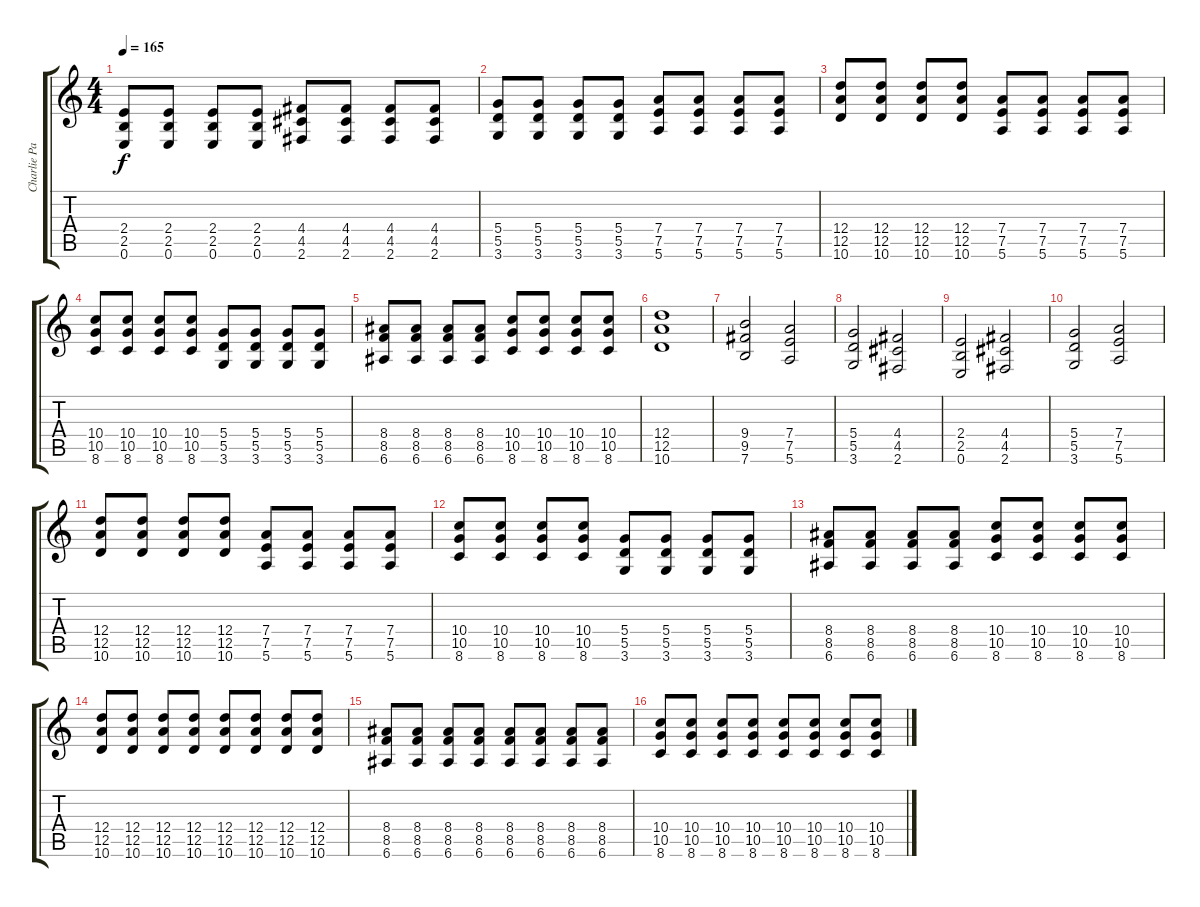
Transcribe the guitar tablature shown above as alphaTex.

\track ("Charlie Parra Ritmica" "Charlie Pa") {instrument distortionguitar}
\staff {score tabs}
\tuning (E4 B3 G3 D3 A2 E2) {hide}
\ts (4 4)
\tempo 165
\clef g2
\ks c
(2.4 2.5 0.6).8{dy f} (2.4 2.5 0.6).8 (2.4 2.5 0.6).8 (2.4 2.5 0.6).8 (4.4 4.5 2.6).8 (4.4 4.5 2.6).8 (4.4 4.5 2.6).8 (4.4 4.5 2.6).8 |
(5.4 5.5 3.6).8 (5.4 5.5 3.6).8 (5.4 5.5 3.6).8 (5.4 5.5 3.6).8 (7.4 7.5 5.6).8 (7.4 7.5 5.6).8 (7.4 7.5 5.6).8 (7.4 7.5 5.6).8 |
(12.4 12.5 10.6).8 (12.4 12.5 10.6).8 (12.4 12.5 10.6).8 (12.4 12.5 10.6).8 (7.4 7.5 5.6).8 (7.4 7.5 5.6).8 (7.4 7.5 5.6).8 (7.4 7.5 5.6).8 |
(10.4 10.5 8.6).8 (10.4 10.5 8.6).8 (10.4 10.5 8.6).8 (10.4 10.5 8.6).8 (5.4 5.5 3.6).8 (5.4 5.5 3.6).8 (5.4 5.5 3.6).8 (5.4 5.5 3.6).8 |
(8.4 8.5 6.6).8 (8.4 8.5 6.6).8 (8.4 8.5 6.6).8 (8.4 8.5 6.6).8 (10.4 10.5 8.6).8 (10.4 10.5 8.6).8 (10.4 10.5 8.6).8 (10.4 10.5 8.6).8 |
(12.4 12.5 10.6).1 |
(9.4 9.5 7.6).2 (7.4 7.5 5.6).2 |
(5.4 5.5 3.6).2 (4.4 4.5 2.6).2 |
(2.4 2.5 0.6).2 (4.4 4.5 2.6).2 |
(5.4 5.5 3.6).2 (7.4 7.5 5.6).2 |
(12.4 12.5 10.6).8 (12.4 12.5 10.6).8 (12.4 12.5 10.6).8 (12.4 12.5 10.6).8 (7.4 7.5 5.6).8 (7.4 7.5 5.6).8 (7.4 7.5 5.6).8 (7.4 7.5 5.6).8 |
(10.4 10.5 8.6).8 (10.4 10.5 8.6).8 (10.4 10.5 8.6).8 (10.4 10.5 8.6).8 (5.4 5.5 3.6).8 (5.4 5.5 3.6).8 (5.4 5.5 3.6).8 (5.4 5.5 3.6).8 |
(8.4 8.5 6.6).8 (8.4 8.5 6.6).8 (8.4 8.5 6.6).8 (8.4 8.5 6.6).8 (10.4 10.5 8.6).8 (10.4 10.5 8.6).8 (10.4 10.5 8.6).8 (10.4 10.5 8.6).8 |
(12.4 12.5 10.6).8 (12.4 12.5 10.6).8 (12.4 12.5 10.6).8 (12.4 12.5 10.6).8 (12.4 12.5 10.6).8 (12.4 12.5 10.6).8 (12.4 12.5 10.6).8 (12.4 12.5 10.6).8 |
(8.4 8.5 6.6).8 (8.4 8.5 6.6).8 (8.4 8.5 6.6).8 (8.4 8.5 6.6).8 (8.4 8.5 6.6).8 (8.4 8.5 6.6).8 (8.4 8.5 6.6).8 (8.4 8.5 6.6).8 |
(10.4 10.5 8.6).8 (10.4 10.5 8.6).8 (10.4 10.5 8.6).8 (10.4 10.5 8.6).8 (10.4 10.5 8.6).8 (10.4 10.5 8.6).8 (10.4 10.5 8.6).8 (10.4 10.5 8.6).8
